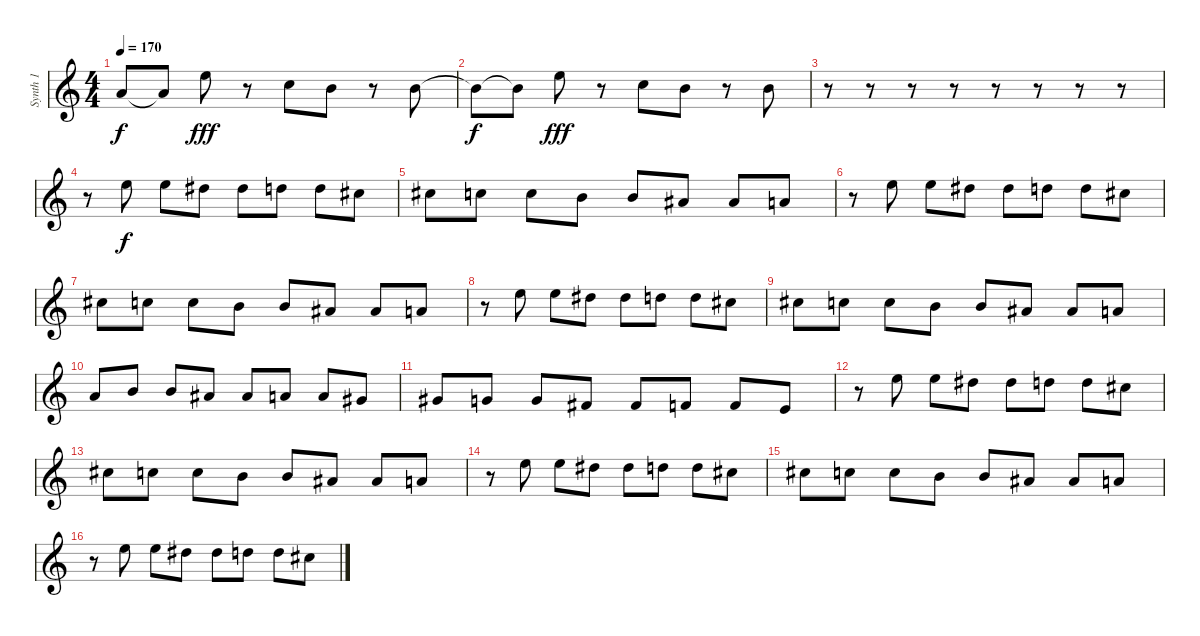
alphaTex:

\track ("Synth 1" "Synth 1") {instrument rockorgan}
\staff {score}
\tuning (E4 C4 G3 C3 G2 C2) {hide}
\ts (4 4)
\tempo 170
\clef g2
\ks c
9.2{t}.8{dy f} 9.2{t}.8 12.1.8{dy fff} r.8 8.1.8 7.1.8 r.8 7.1.8 |
7.1{t}.8{dy f} 7.1{t}.8 12.1.8{dy fff} r.8 8.1.8 7.1.8 r.8 7.1.8 |
r.8 r.8 r.8 r.8 r.8 r.8 r.8 r.8 |
r.8 12.1.8{dy f} 12.1.8 11.1.8 11.1.8 10.1.8 10.1.8 9.1.8 |
9.1.8 8.1.8 8.1.8 7.1.8 7.1.8 6.1.8 6.1.8 5.1.8 |
r.8 12.1.8 12.1.8 11.1.8 11.1.8 10.1.8 10.1.8 9.1.8 |
9.1.8 8.1.8 8.1.8 7.1.8 7.1.8 6.1.8 6.1.8 5.1.8 |
r.8 12.1.8 12.1.8 11.1.8 11.1.8 10.1.8 10.1.8 9.1.8 |
9.1.8 8.1.8 8.1.8 7.1.8 7.1.8 6.1.8 6.1.8 5.1.8 |
5.1.8 7.1.8 7.1.8 6.1.8 6.1.8 5.1.8 5.1.8 4.1.8 |
4.1.8 3.1.8 3.1.8 2.1.8 2.1.8 1.1.8 1.1.8 0.1.8 |
r.8 12.1.8 12.1.8 11.1.8 11.1.8 10.1.8 10.1.8 9.1.8 |
9.1.8 8.1.8 8.1.8 7.1.8 7.1.8 6.1.8 6.1.8 5.1.8 |
r.8 12.1.8 12.1.8 11.1.8 11.1.8 10.1.8 10.1.8 9.1.8 |
9.1.8 8.1.8 8.1.8 7.1.8 7.1.8 6.1.8 6.1.8 5.1.8 |
r.8 12.1.8 12.1.8 11.1.8 11.1.8 10.1.8 10.1.8 9.1.8
